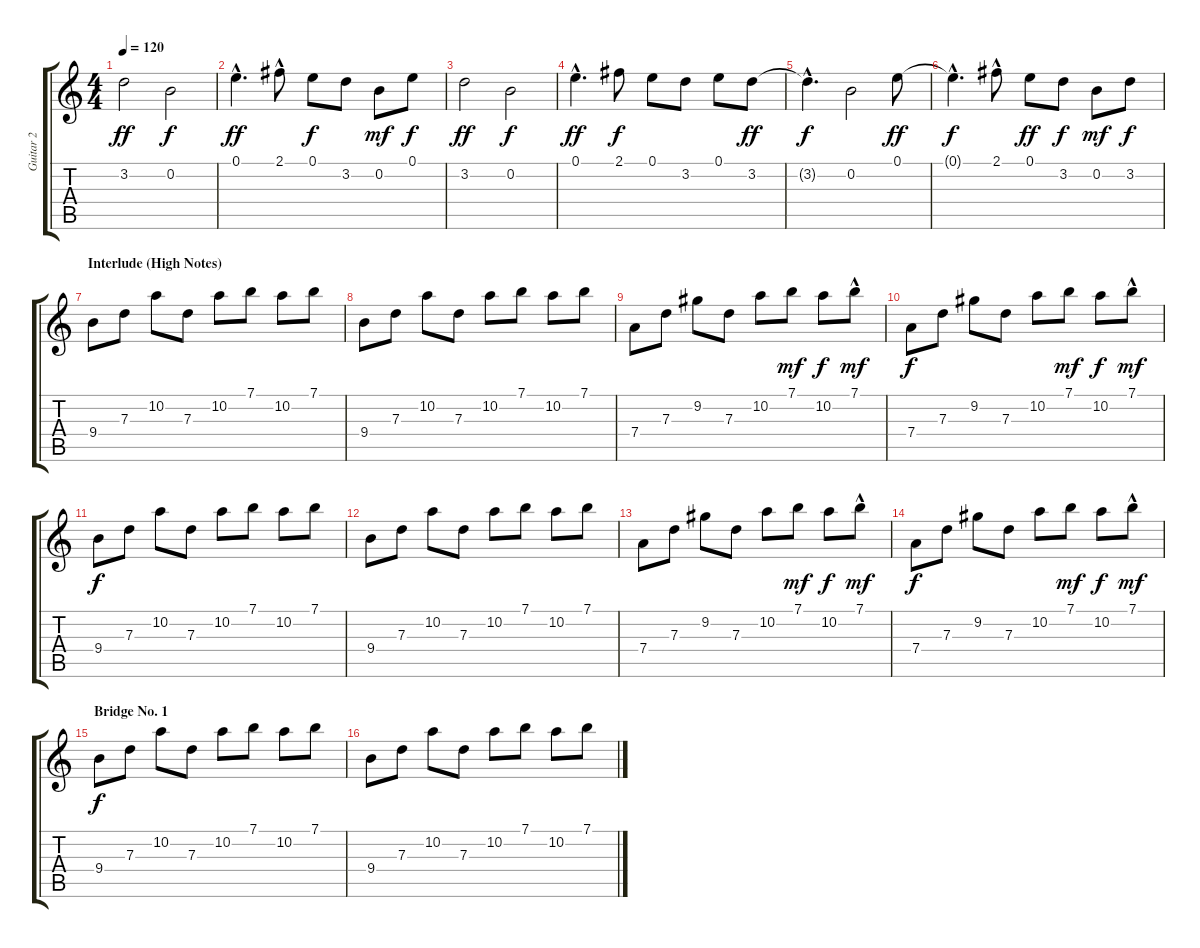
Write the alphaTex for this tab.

\track ("Guitar 2" "Guitar 2") {instrument electricguitarjazz}
\staff {score tabs}
\tuning (E4 B3 G3 D3 A2 E2) {hide}
\ts (4 4)
\tempo 120
\clef g2
\ks c
3.2.2{dy ff} 0.2.2{dy f} |
0.1{hac}.4{d dy ff} 2.1{hac}.8 0.1.8{dy f} 3.2.8 0.2.8{dy mf} 0.1.8{dy f} |
3.2.2{dy ff} 0.2.2{dy f} |
0.1{hac}.4{d dy ff} 2.1.8{dy f} 0.1.8 3.2.8 0.1.8 3.2.8{dy ff} |
3.2{hac t}.4{d dy f} 0.2.2 0.1.8{dy ff} |
0.1{hac t}.4{d dy f} 2.1{hac}.8 0.1.8{dy ff} 3.2.8{dy f} 0.2.8{dy mf} 3.2.8{dy f} |
\section ("" "Interlude (High Notes)")
9.4.8 7.3.8 10.2.8 7.3.8 10.2.8 7.1.8 10.2.8 7.1.8 |
9.4.8 7.3.8 10.2.8 7.3.8 10.2.8 7.1.8 10.2.8 7.1.8 |
7.4.8 7.3.8 9.2.8 7.3.8 10.2.8 7.1.8{dy mf} 10.2.8{dy f} 7.1{hac}.8{dy mf} |
7.4.8{dy f} 7.3.8 9.2.8 7.3.8 10.2.8 7.1.8{dy mf} 10.2.8{dy f} 7.1{hac}.8{dy mf} |
9.4.8{dy f} 7.3.8 10.2.8 7.3.8 10.2.8 7.1.8 10.2.8 7.1.8 |
9.4.8 7.3.8 10.2.8 7.3.8 10.2.8 7.1.8 10.2.8 7.1.8 |
7.4.8 7.3.8 9.2.8 7.3.8 10.2.8 7.1.8{dy mf} 10.2.8{dy f} 7.1{hac}.8{dy mf} |
7.4.8{dy f} 7.3.8 9.2.8 7.3.8 10.2.8 7.1.8{dy mf} 10.2.8{dy f} 7.1{hac}.8{dy mf} |
\section ("" "Bridge No. 1")
9.4.8{dy f} 7.3.8 10.2.8 7.3.8 10.2.8 7.1.8 10.2.8 7.1.8 |
9.4.8 7.3.8 10.2.8 7.3.8 10.2.8 7.1.8 10.2.8 7.1.8
